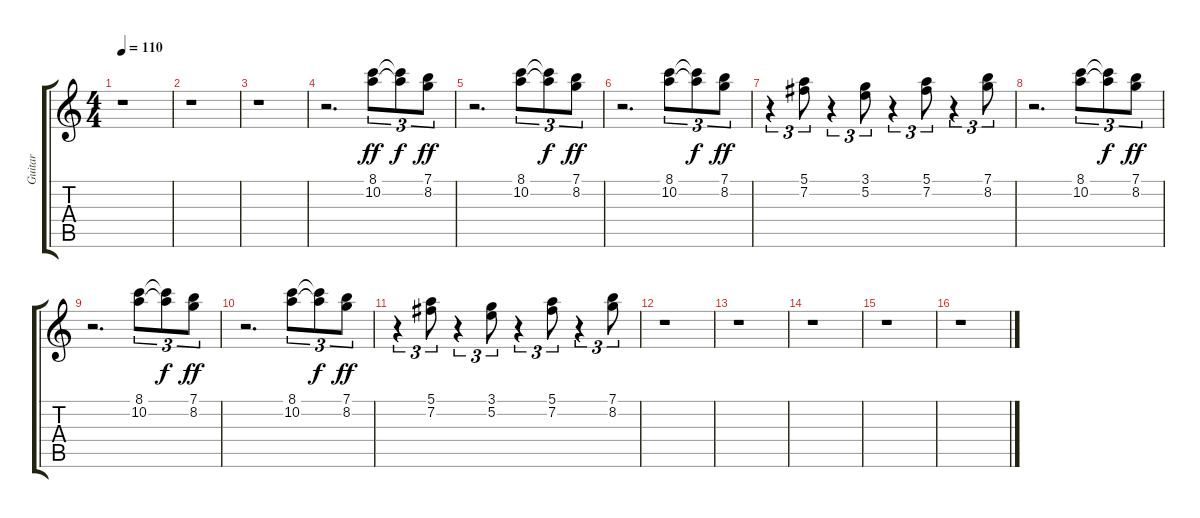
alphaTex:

\track ("Guitar" "Guitar") {instrument overdrivenguitar}
\staff {score tabs}
\tuning (E4 B3 G3 D3 A2 E2) {hide}
\ts (4 4)
\tempo 110
\clef g2
\ks c
r.1{dy f} |
r.1 |
r.1 |
r.2{d} (8.1 10.2).8{tu (3 2) dy ff} (8.1{t} 10.2{t}).8{tu (3 2) dy f} (7.1 8.2).8{tu (3 2) dy ff} |
r.2{d} (8.1 10.2).8{tu (3 2)} (8.1{t} 10.2{t}).8{tu (3 2) dy f} (7.1 8.2).8{tu (3 2) dy ff} |
r.2{d} (8.1 10.2).8{tu (3 2)} (8.1{t} 10.2{t}).8{tu (3 2) dy f} (7.1 8.2).8{tu (3 2) dy ff} |
r.4{tu (3 2)} (5.1 7.2).8{tu (3 2)} r.4{tu (3 2)} (3.1 5.2).8{tu (3 2)} r.4{tu (3 2)} (5.1 7.2).8{tu (3 2)} r.4{tu (3 2)} (7.1 8.2).8{tu (3 2)} |
r.2{d} (8.1 10.2).8{tu (3 2)} (8.1{t} 10.2{t}).8{tu (3 2) dy f} (7.1 8.2).8{tu (3 2) dy ff} |
r.2{d} (8.1 10.2).8{tu (3 2)} (8.1{t} 10.2{t}).8{tu (3 2) dy f} (7.1 8.2).8{tu (3 2) dy ff} |
r.2{d} (8.1 10.2).8{tu (3 2)} (8.1{t} 10.2{t}).8{tu (3 2) dy f} (7.1 8.2).8{tu (3 2) dy ff} |
r.4{tu (3 2)} (5.1 7.2).8{tu (3 2)} r.4{tu (3 2)} (3.1 5.2).8{tu (3 2)} r.4{tu (3 2)} (5.1 7.2).8{tu (3 2)} r.4{tu (3 2)} (7.1 8.2).8{tu (3 2)} |
r.1 |
r.1 |
r.1 |
r.1 |
r.1
